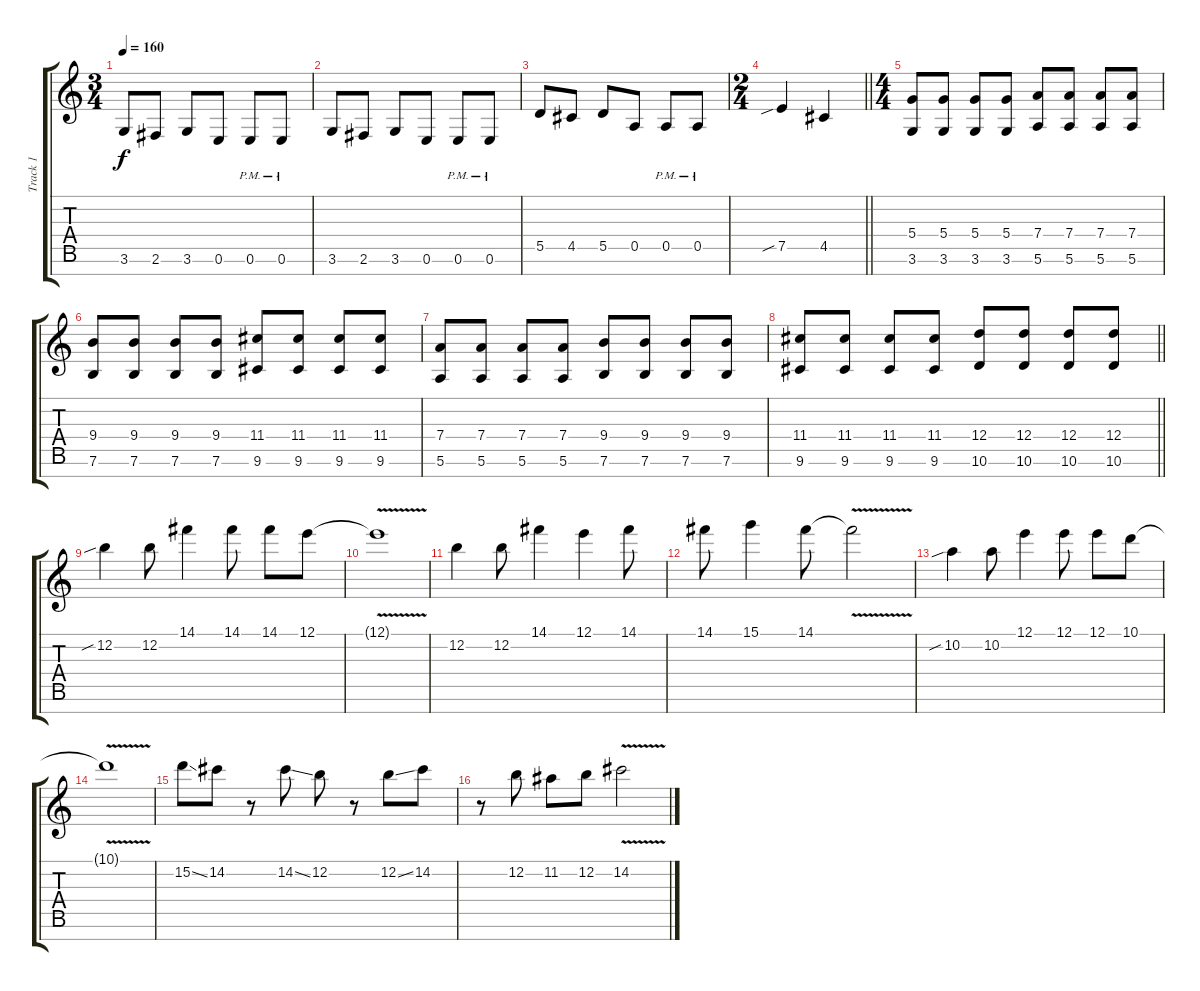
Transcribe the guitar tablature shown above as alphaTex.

\track ("Track 1" "Track 1") {instrument distortionguitar}
\staff {score tabs}
\tuning (E4 B3 G3 D3 A2 E2 B1) {hide}
\ts (3 4)
\tempo 160
\clef g2
\ks c
3.6.8{dy f} 2.6.8 3.6.8 0.6.8 0.6{pm}.8 0.6{pm}.8 |
3.6.8 2.6.8 3.6.8 0.6.8 0.6{pm}.8 0.6{pm}.8 |
5.5.8 4.5.8 5.5.8 0.5.8 0.5{pm}.8 0.5{pm}.8 |
\ts (2 4)
\barLineRight lightlight
7.5{sib}.4 4.5.4 |
\ts (4 4)
\section ("" "")
(5.4 3.6).8 (5.4 3.6).8 (5.4 3.6).8 (5.4 3.6).8 (7.4 5.6).8 (7.4 5.6).8 (7.4 5.6).8 (7.4 5.6).8 |
(9.4 7.6).8 (9.4 7.6).8 (9.4 7.6).8 (9.4 7.6).8 (11.4 9.6).8 (11.4 9.6).8 (11.4 9.6).8 (11.4 9.6).8 |
(7.4 5.6).8 (7.4 5.6).8 (7.4 5.6).8 (7.4 5.6).8 (9.4 7.6).8 (9.4 7.6).8 (9.4 7.6).8 (9.4 7.6).8 |
\barLineRight lightlight
(11.4 9.6).8 (11.4 9.6).8 (11.4 9.6).8 (11.4 9.6).8 (12.4 10.6).8 (12.4 10.6).8 (12.4 10.6).8 (12.4 10.6).8 |
\section ("" "")
12.2{sib}.4 12.2.8 14.1.4 14.1.8 14.1.8 12.1.8 |
12.1{v t}.1 |
12.2.4 12.2.8 14.1.4 12.1.4 14.1.8 |
14.1.8 15.1.4 14.1.8 14.1{v t}.2 |
10.2{sib}.4 10.2.8 12.1.4 12.1.8 12.1.8 10.1.8 |
10.1{v t}.1 |
15.2{ss}.8 14.2.8 r.8 14.2{ss}.8 12.2.8 r.8 12.2{ss}.8 14.2.8 |
r.8 12.2.8 11.2.8 12.2.8 14.2{v}.2
